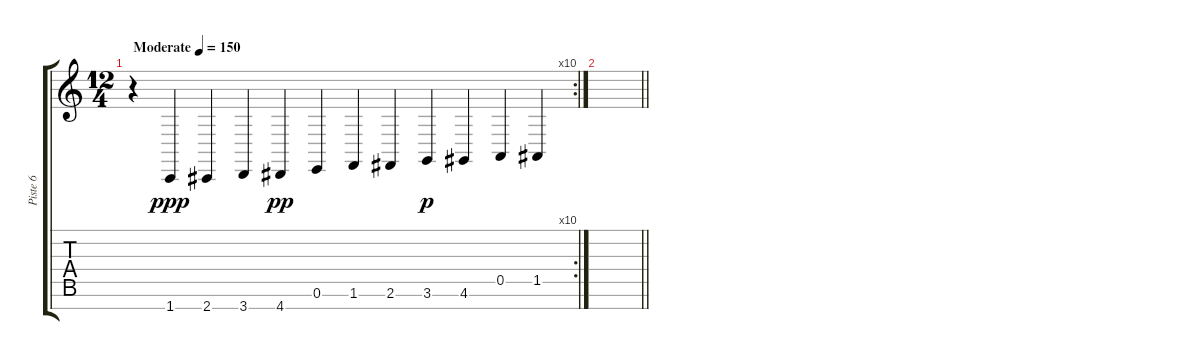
\track ("Piste 6" "Piste 6") {instrument acousticgrandpiano}
\staff {score tabs}
\tuning (E4 B3 G3 D3 A2 E2 B1) {hide}
\rc 10
\ts (12 4)
\tempo (150 "Moderate")
\clef g2
\ks c
r.4{dy ppp instrument acousticgrandpiano} 1.7.4 2.7.4 3.7.4 4.7.4{dy pp} 0.6.4 1.6.4 2.6.4 3.6.4{dy p} 4.6.4 0.5.4 1.5.4 |
\barLineRight lightlight
